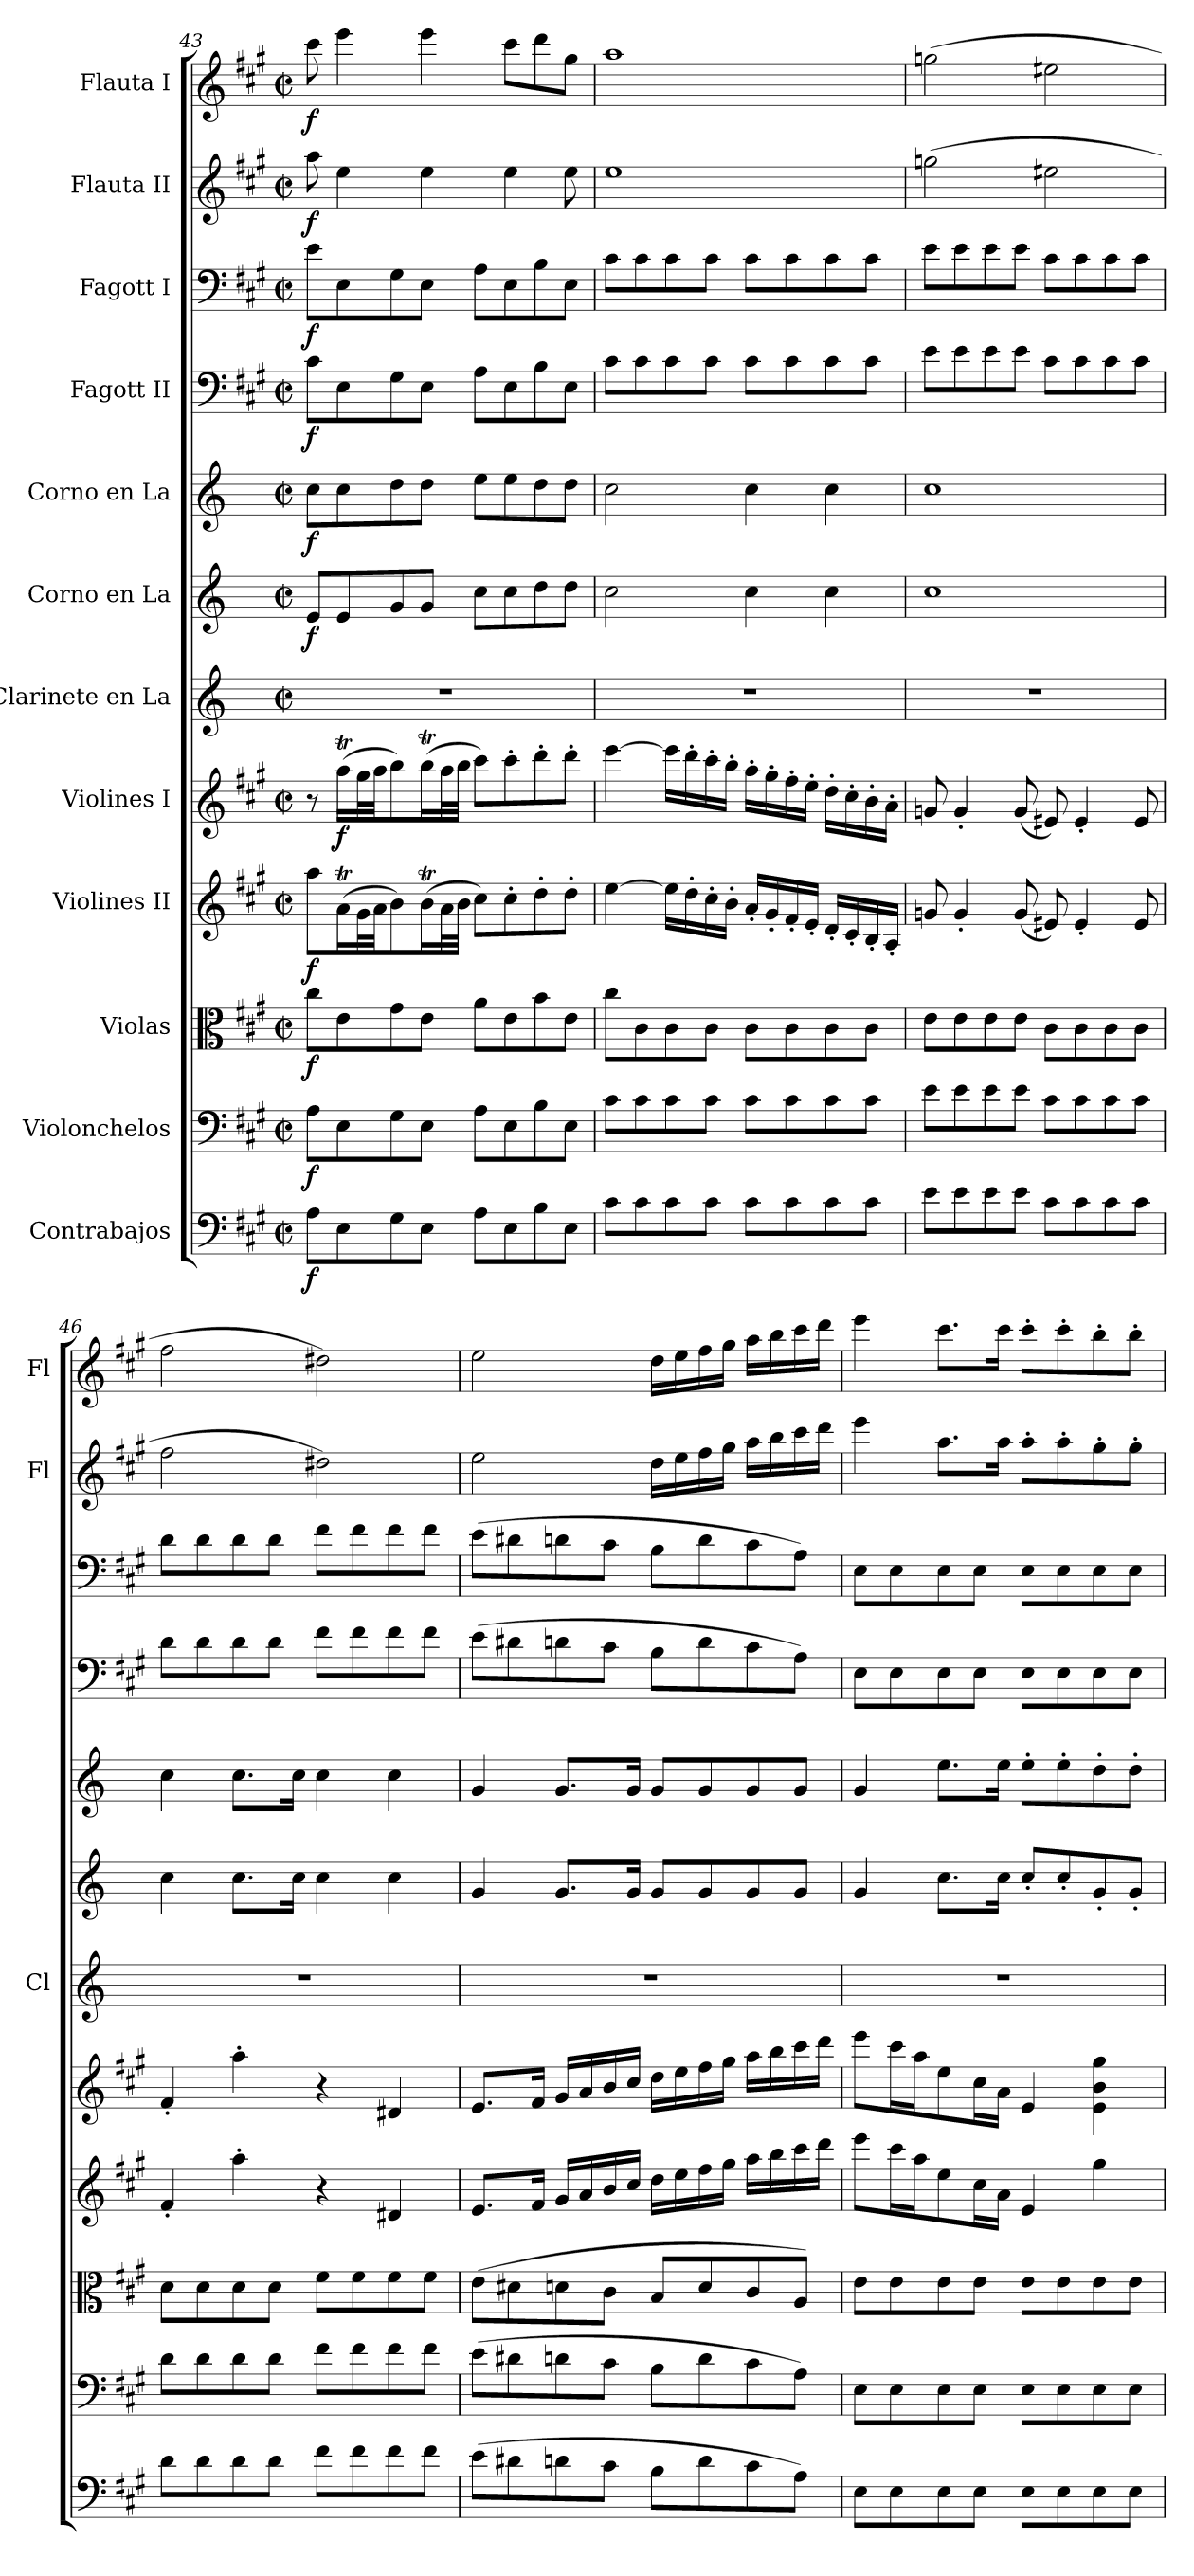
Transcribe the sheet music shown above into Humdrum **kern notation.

**kern	**dynam	**kern	**dynam	**kern	**dynam	**kern	**dynam	**kern	**dynam	**kern	**kern	**dynam	**kern	**dynam	**kern	**dynam	**kern	**dynam	**kern	**dynam	**kern	**dynam
*part12	*part12	*part11	*part11	*part10	*part10	*part9	*part9	*part8	*part8	*part7	*part6	*part6	*part5	*part5	*part4	*part4	*part3	*part3	*part2	*part2	*part1	*part1
*staff12	*staff12	*staff11	*staff11	*staff10	*staff10	*staff9	*staff9	*staff8	*staff8	*staff7	*staff6	*staff6	*staff5	*staff5	*staff4	*staff4	*staff3	*staff3	*staff2	*staff2	*staff1	*staff1
*I"Contrabajos	*	*I"Violonchelos	*	*I"Violas	*	*I"Violines II	*	*I"Violines I	*	*I"Clarinete en La	*I"Corno en La	*	*I"Corno en La	*	*I"Fagott II	*	*I"Fagott I	*	*I"Flauta II	*	*I"Flauta I	*
*	*	*	*	*	*	*	*	*	*	*I'Cl	*	*	*	*	*	*	*	*	*I'Fl	*	*I'Fl	*
!!LO:PB:g=z
*clefF4	*	*clefF4	*	*clefC3	*	*clefG2	*	*clefG2	*	*clefG2	*clefG2	*	*clefG2	*	*clefF4	*	*clefF4	*	*clefG2	*	*clefG2	*
*ITrd7c12	*	*	*	*	*	*	*	*	*	*ITrd2c3	*ITrd2c3	*	*ITrd2c3	*	*	*	*	*	*	*	*	*
*k[f#c#g#]	*	*k[f#c#g#]	*	*k[f#c#g#]	*	*k[f#c#g#]	*	*k[f#c#g#]	*	*k[f#c#g#]	*k[f#c#g#]	*	*k[f#c#g#]	*	*k[f#c#g#]	*	*k[f#c#g#]	*	*k[f#c#g#]	*	*k[f#c#g#]	*
*M2/2	*	*M2/2	*	*M2/2	*	*M2/2	*	*M2/2	*	*M2/2	*M2/2	*	*M2/2	*	*M2/2	*	*M2/2	*	*M2/2	*	*M2/2	*
*met(c|)	*	*met(c|)	*	*met(c|)	*	*met(c|)	*	*met(c|)	*	*met(c|)	*met(c|)	*	*met(c|)	*	*met(c|)	*	*met(c|)	*	*met(c|)	*	*met(c|)	*
=43	=43	=43	=43	=43	=43	=43	=43	=43	=43	=43	=43	=43	=43	=43	=43	=43	=43	=43	=43	=43	=43	=43
!	!LO:DY:b	!	!LO:DY:b	!	!LO:DY:b	!	!LO:DY:b	!	!	!	!	!LO:DY:b	!	!LO:DY:b	!	!LO:DY:b	!	!LO:DY:b	!	!LO:DY:b	!	!LO:DY:b
8AA\L	f	8A\L	f	8cc#\L	f	8aa\L	f	8r	.	1r	8c#/L	f	8a\L	f	8c#\L	f	8e\L	f	8aa\	f	8ccc#\	f
!	!	!	!	!	!	!	!	!	!LO:DY:b	!	!	!	!	!	!	!	!	!	!	!	!	!
8EE\	.	8E\	.	8e\	.	(>16aT\L	.	(>16aaT\LL	f	.	8c#/	.	8a\	.	8E\	.	8E\	.	4ee\	.	4eee\	.
.	.	.	.	.	.	32g#\L	.	32gg#\L	.	.	.	.	.	.	.	.	.	.	.	.	.	.
.	.	.	.	.	.	32a\JJ	.	32aa\JJ	.	.	.	.	.	.	.	.	.	.	.	.	.	.
8GG#\	.	8G#\	.	8g#\	.	8b\)	.	8bb\)	.	.	8e/	.	8b\	.	8G#\	.	8G#\	.	.	.	.	.
8EE\J	.	8E\J	.	8e\J	.	(>16bT\L	.	(>16bbT\L	.	.	8e/J	.	8b\J	.	8E\J	.	8E\J	.	4ee\	.	4eee\	.
.	.	.	.	.	.	32a\L	.	32aa\L	.	.	.	.	.	.	.	.	.	.	.	.	.	.
.	.	.	.	.	.	32b\JJJ	.	32bb\JJJ	.	.	.	.	.	.	.	.	.	.	.	.	.	.
8AA\L	.	8A\L	.	8a\L	.	8cc#\L)	.	8ccc#\L)	.	.	8a\L	.	8cc#\L	.	8A\L	.	8A\L	.	.	.	.	.
8EE\	.	8E\	.	8e\	.	8cc#'\	.	8ccc#'\	.	.	8a\	.	8cc#\	.	8E\	.	8E\	.	4ee\	.	8ccc#\L	.
8BB\	.	8B\	.	8b\	.	8dd'\	.	8ddd'\	.	.	8b\	.	8b\	.	8B\	.	8B\	.	.	.	8ddd\	.
8EE\J	.	8E\J	.	8e\J	.	8dd'\J	.	8ddd'\J	.	.	8b\J	.	8b\J	.	8E\J	.	8E\J	.	8ee\	.	8gg#\J	.
=44	=44	=44	=44	=44	=44	=44	=44	=44	=44	=44	=44	=44	=44	=44	=44	=44	=44	=44	=44	=44	=44	=44
8C#\L	.	8c#\L	.	8cc#\L	.	[4ee\	.	[4eee\	.	1r	2a\	.	2a\	.	8c#\L	.	8c#\L	.	1ee	.	1aa	.
8C#\	.	8c#\	.	8c#\	.	.	.	.	.	.	.	.	.	.	8c#\	.	8c#\	.	.	.	.	.
8C#\	.	8c#\	.	8c#\	.	16ee\LL]	.	16eee\LL]	.	.	.	.	.	.	8c#\	.	8c#\	.	.	.	.	.
.	.	.	.	.	.	16dd'\	.	16ddd'\	.	.	.	.	.	.	.	.	.	.	.	.	.	.
8C#\J	.	8c#\J	.	8c#\J	.	16cc#'\	.	16ccc#'\	.	.	.	.	.	.	8c#\J	.	8c#\J	.	.	.	.	.
.	.	.	.	.	.	16b'\JJ	.	16bb'\JJ	.	.	.	.	.	.	.	.	.	.	.	.	.	.
8C#\L	.	8c#\L	.	8c#\L	.	16a'/LL	.	16aa'\LL	.	.	4a\	.	4a\	.	8c#\L	.	8c#\L	.	.	.	.	.
.	.	.	.	.	.	16g#'/	.	16gg#'\	.	.	.	.	.	.	.	.	.	.	.	.	.	.
8C#\	.	8c#\	.	8c#\	.	16f#'/	.	16ff#'\	.	.	.	.	.	.	8c#\	.	8c#\	.	.	.	.	.
.	.	.	.	.	.	16e'/JJ	.	16ee'\JJ	.	.	.	.	.	.	.	.	.	.	.	.	.	.
8C#\	.	8c#\	.	8c#\	.	16d'/LL	.	16dd'\LL	.	.	4a\	.	4a\	.	8c#\	.	8c#\	.	.	.	.	.
.	.	.	.	.	.	16c#'/	.	16cc#'\	.	.	.	.	.	.	.	.	.	.	.	.	.	.
8C#\J	.	8c#\J	.	8c#\J	.	16B'/	.	16b'\	.	.	.	.	.	.	8c#\J	.	8c#\J	.	.	.	.	.
.	.	.	.	.	.	16A'/JJ	.	16a'\JJ	.	.	.	.	.	.	.	.	.	.	.	.	.	.
=45	=45	=45	=45	=45	=45	=45	=45	=45	=45	=45	=45	=45	=45	=45	=45	=45	=45	=45	=45	=45	=45	=45
8E\L	.	8e\L	.	8e\L	.	8gn/	.	8gn/	.	1r	1a	.	1a	.	8e\L	.	8e\L	.	(>2ggn\	.	(>2ggn\	.
8E\	.	8e\	.	8e\	.	4g'/	.	4g'/	.	.	.	.	.	.	8e\	.	8e\	.	.	.	.	.
8E\	.	8e\	.	8e\	.	.	.	.	.	.	.	.	.	.	8e\	.	8e\	.	.	.	.	.
8E\J	.	8e\J	.	8e\J	.	(<8g/	.	(<8g/	.	.	.	.	.	.	8e\J	.	8e\J	.	.	.	.	.
8C#\L	.	8c#\L	.	8c#\L	.	8e#X/)	.	8e#X/)	.	.	.	.	.	.	8c#\L	.	8c#\L	.	2ee#X\	.	2ee#X\	.
8C#\	.	8c#\	.	8c#\	.	4e#'/	.	4e#'/	.	.	.	.	.	.	8c#\	.	8c#\	.	.	.	.	.
8C#\	.	8c#\	.	8c#\	.	.	.	.	.	.	.	.	.	.	8c#\	.	8c#\	.	.	.	.	.
8C#\J	.	8c#\J	.	8c#\J	.	8e#/	.	8e#/	.	.	.	.	.	.	8c#\J	.	8c#\J	.	.	.	.	.
=46	=46	=46	=46	=46	=46	=46	=46	=46	=46	=46	=46	=46	=46	=46	=46	=46	=46	=46	=46	=46	=46	=46
8D\L	.	8d\L	.	8d\L	.	4f#'/	.	4f#'/	.	1r	4a\	.	4a\	.	8d\L	.	8d\L	.	2ff#\	.	2ff#\	.
8D\	.	8d\	.	8d\	.	.	.	.	.	.	.	.	.	.	8d\	.	8d\	.	.	.	.	.
8D\	.	8d\	.	8d\	.	4aa'\	.	4aa'\	.	.	8.a\L	.	8.a\L	.	8d\	.	8d\	.	.	.	.	.
8D\J	.	8d\J	.	8d\J	.	.	.	.	.	.	.	.	.	.	8d\J	.	8d\J	.	.	.	.	.
.	.	.	.	.	.	.	.	.	.	.	16a\Jk	.	16a\Jk	.	.	.	.	.	.	.	.	.
8F#\L	.	8f#\L	.	8f#\L	.	4r	.	4r	.	.	4a\	.	4a\	.	8f#\L	.	8f#\L	.	2dd#X\)	.	2dd#X\)	.
8F#\	.	8f#\	.	8f#\	.	.	.	.	.	.	.	.	.	.	8f#\	.	8f#\	.	.	.	.	.
8F#\	.	8f#\	.	8f#\	.	4d#X/	.	4d#X/	.	.	4a\	.	4a\	.	8f#\	.	8f#\	.	.	.	.	.
8F#\J	.	8f#\J	.	8f#\J	.	.	.	.	.	.	.	.	.	.	8f#\J	.	8f#\J	.	.	.	.	.
!!LO:PB:g=z
=47	=47	=47	=47	=47	=47	=47	=47	=47	=47	=47	=47	=47	=47	=47	=47	=47	=47	=47	=47	=47	=47	=47
(>8E\L	.	(>8e\L	.	(>8e\L	.	8.e/L	.	8.e/L	.	1r	4e/	.	4e/	.	(>8e\L	.	(>8e\L	.	2ee\	.	2ee\	.
8D#X\	.	8d#X\	.	8d#X\	.	.	.	.	.	.	.	.	.	.	8d#X\	.	8d#X\	.	.	.	.	.
.	.	.	.	.	.	16f#/Jk	.	16f#/Jk	.	.	.	.	.	.	.	.	.	.	.	.	.	.
8Dn\	.	8dn\	.	8dn\	.	16g#/LL	.	16g#/LL	.	.	8.e/L	.	8.e/L	.	8dn\	.	8dn\	.	.	.	.	.
.	.	.	.	.	.	16a/	.	16a/	.	.	.	.	.	.	.	.	.	.	.	.	.	.
8C#\J	.	8c#\J	.	8c#\J	.	16b/	.	16b/	.	.	.	.	.	.	8c#\J	.	8c#\J	.	.	.	.	.
.	.	.	.	.	.	16cc#/JJ	.	16cc#/JJ	.	.	16e/Jk	.	16e/Jk	.	.	.	.	.	.	.	.	.
8BB\L	.	8B\L	.	8B/L	.	16dd\LL	.	16dd\LL	.	.	8e/L	.	8e/L	.	8B\L	.	8B\L	.	16dd\LL	.	16dd\LL	.
.	.	.	.	.	.	16ee\	.	16ee\	.	.	.	.	.	.	.	.	.	.	16ee\	.	16ee\	.
8D\	.	8d\	.	8d/	.	16ff#\	.	16ff#\	.	.	8e/	.	8e/	.	8d\	.	8d\	.	16ff#\	.	16ff#\	.
.	.	.	.	.	.	16gg#\JJ	.	16gg#\JJ	.	.	.	.	.	.	.	.	.	.	16gg#\JJ	.	16gg#\JJ	.
8C#\	.	8c#\	.	8c#/	.	16aa\LL	.	16aa\LL	.	.	8e/	.	8e/	.	8c#\	.	8c#\	.	16aa\LL	.	16aa\LL	.
.	.	.	.	.	.	16bb\	.	16bb\	.	.	.	.	.	.	.	.	.	.	16bb\	.	16bb\	.
8AA\J)	.	8A\J)	.	8A/J)	.	16ccc#\	.	16ccc#\	.	.	8e/J	.	8e/J	.	8A\J)	.	8A\J)	.	16ccc#\	.	16ccc#\	.
.	.	.	.	.	.	16ddd\JJ	.	16ddd\JJ	.	.	.	.	.	.	.	.	.	.	16ddd\JJ	.	16ddd\JJ	.
=48	=48	=48	=48	=48	=48	=48	=48	=48	=48	=48	=48	=48	=48	=48	=48	=48	=48	=48	=48	=48	=48	=48
8EE\L	.	8E\L	.	8e\L	.	8eee\L	.	8eee\L	.	1r	4e/	.	4e/	.	8E\L	.	8E\L	.	4eee\	.	4eee\	.
8EE\	.	8E\	.	8e\	.	16ccc#\L	.	16ccc#\L	.	.	.	.	.	.	8E\	.	8E\	.	.	.	.	.
.	.	.	.	.	.	16aa\J	.	16aa\J	.	.	.	.	.	.	.	.	.	.	.	.	.	.
8EE\	.	8E\	.	8e\	.	8ee\	.	8ee\	.	.	8.a\L	.	8.cc#\L	.	8E\	.	8E\	.	8.aa\L	.	8.ccc#\L	.
8EE\J	.	8E\J	.	8e\J	.	16cc#\L	.	16cc#\L	.	.	.	.	.	.	8E\J	.	8E\J	.	.	.	.	.
.	.	.	.	.	.	16a\JJ	.	16a\JJ	.	.	16a\Jk	.	16cc#\Jk	.	.	.	.	.	16aa\Jk	.	16ccc#\Jk	.
8EE\L	.	8E\L	.	8e\L	.	4e/	.	4e/	.	.	8a'/L	.	8cc#'\L	.	8E\L	.	8E\L	.	8aa'\L	.	8ccc#'\L	.
8EE\	.	8E\	.	8e\	.	.	.	.	.	.	8a'/	.	8cc#'\	.	8E\	.	8E\	.	8aa'\	.	8ccc#'\	.
8EE\	.	8E\	.	8e\	.	4gg#\	.	4e\ 4b\ 4gg#\	.	.	8e'/	.	8b'\	.	8E\	.	8E\	.	8gg#'\	.	8bb'\	.
8EE\J	.	8E\J	.	8e\J	.	.	.	.	.	.	8e'/J	.	8b'\J	.	8E\J	.	8E\J	.	8gg#'\J	.	8bb'\J	.
=	=	=	=	=	=	=	=	=	=	=	=	=	=	=	=	=	=	=	=	=	=	=
*-	*-	*-	*-	*-	*-	*-	*-	*-	*-	*-	*-	*-	*-	*-	*-	*-	*-	*-	*-	*-	*-	*-
